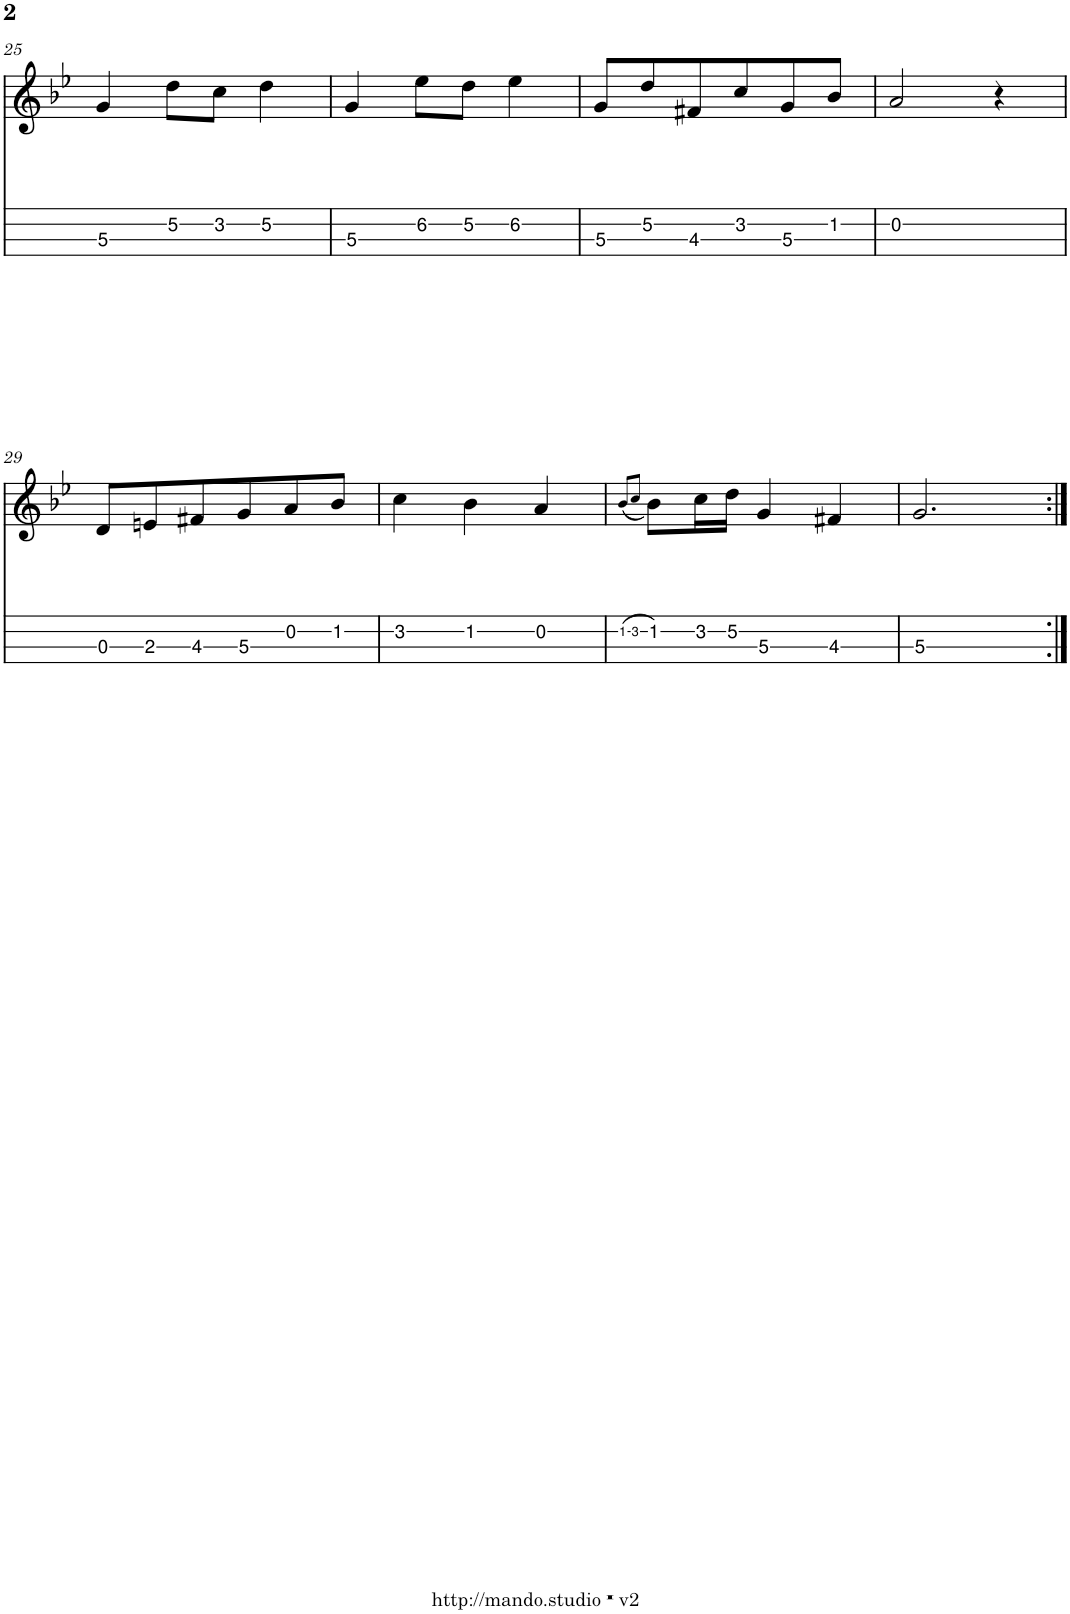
**kern	**kern
*part1	*part1
*staff2	*staff1
*I"Mandolin	*
*I'Mdn.	*
!!LO:PB:g=z
*	*clefG2
*k[b-e-]	*k[b-e-]
*M3/4	*M3/4
=25	=25
4g	4g/
8ddL	8dd\L
8ccJ	8cc\J
4dd	4dd\
=26	=26
4g	4g/
8ee-L	8ee-\L
8ddJ	8dd\J
4ee-	4ee-\
=27	=27
8gL	8g/L
8ddJ	8dd/
8f#XL	8f#X/
8ccJ	8cc/
8gL	8g/
8b-J	8b-/J
=28	=28
2a	2a/
4r	4r
!!LO:LB:g=z
=29	=29
8dL	8d/L
8enJ	8en/
8f#XL	8f#X/
8gJ	8g/
8aL	8a/
8b-J	8b-/J
=30	=30
4cc	4cc\
4b-	4b-\
4a	4a/
=31	=31
qb-	(8qb-/L
qcc	8qcc/J
8b-L	8b-\L)
16ccL	16cc\L
16ddJJ	16dd\JJ
4g	4g/
4f#X	4f#X/
=32	=32
2.g	2.g/
=:|!	=:|!
*-	*-
